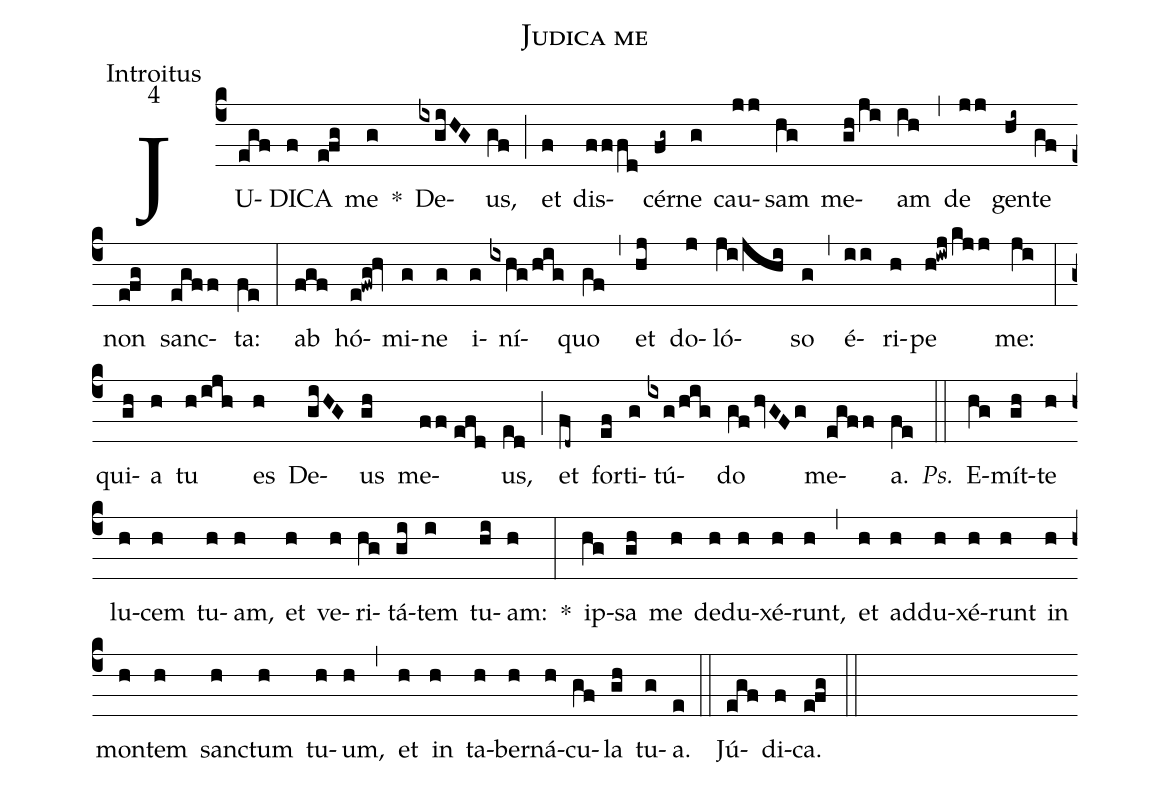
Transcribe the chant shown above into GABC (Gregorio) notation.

name:Judica me;
office-part:Introitus;
mode:4;
%%
(c4) JU(egf)DI(f)CA(e!fg) me(g) *() De(ixgiHG)us,(gf) (;) et(f) dis(fffd)cér(fg~)ne(g) cau(jj)sam(hg) me(gh/ji)am(ih) (,) de(jj) gen(hi~)te(gf) non(e!fg) sanc(egff)ta:(fe) (:) ab(fgf) hó(e!fwg!hv)mi(g)ne(g) i(g)ní(ixhg/hig)quo(gf) (,) et(hj) do(j)ló(ji/jhi)so(g) (,) é(ii)ri(h)pe(h!iwj/kjj) me:(ji) (:) qui(gh)a(h) tu(h/ijh) es(h) De(giHG)us(gh) me(ff//efd)us,(ed) (;) et(fd~) for(ef)ti(g)tú(ixg/hig)do(gfhvGFg) me(egff)a.(fe) <i>Ps.</i>(::)  E(hg)mít(gh)te(h) lu(h)cem(h) tu(h)am,(h) et(h) ve(h)ri(hg)tá(gi)tem(i) tu(hi)am:(h) *(:) ip(hg)sa(gh) me(h) de(h)du(h)xé(h)runt,(h) (,) et(h) ad(h)du(h)xé(h)runt(h) in(h) mon(h)tem(h) sanc(h)tum(h) tu(h)um,(h) (,) et(h) in(h) ta(h)ber(h)ná(h)cu(gf)la(gh) tu(g)a.(e) (::) Jú(egf)di(f)ca.(e!fg) (::)
